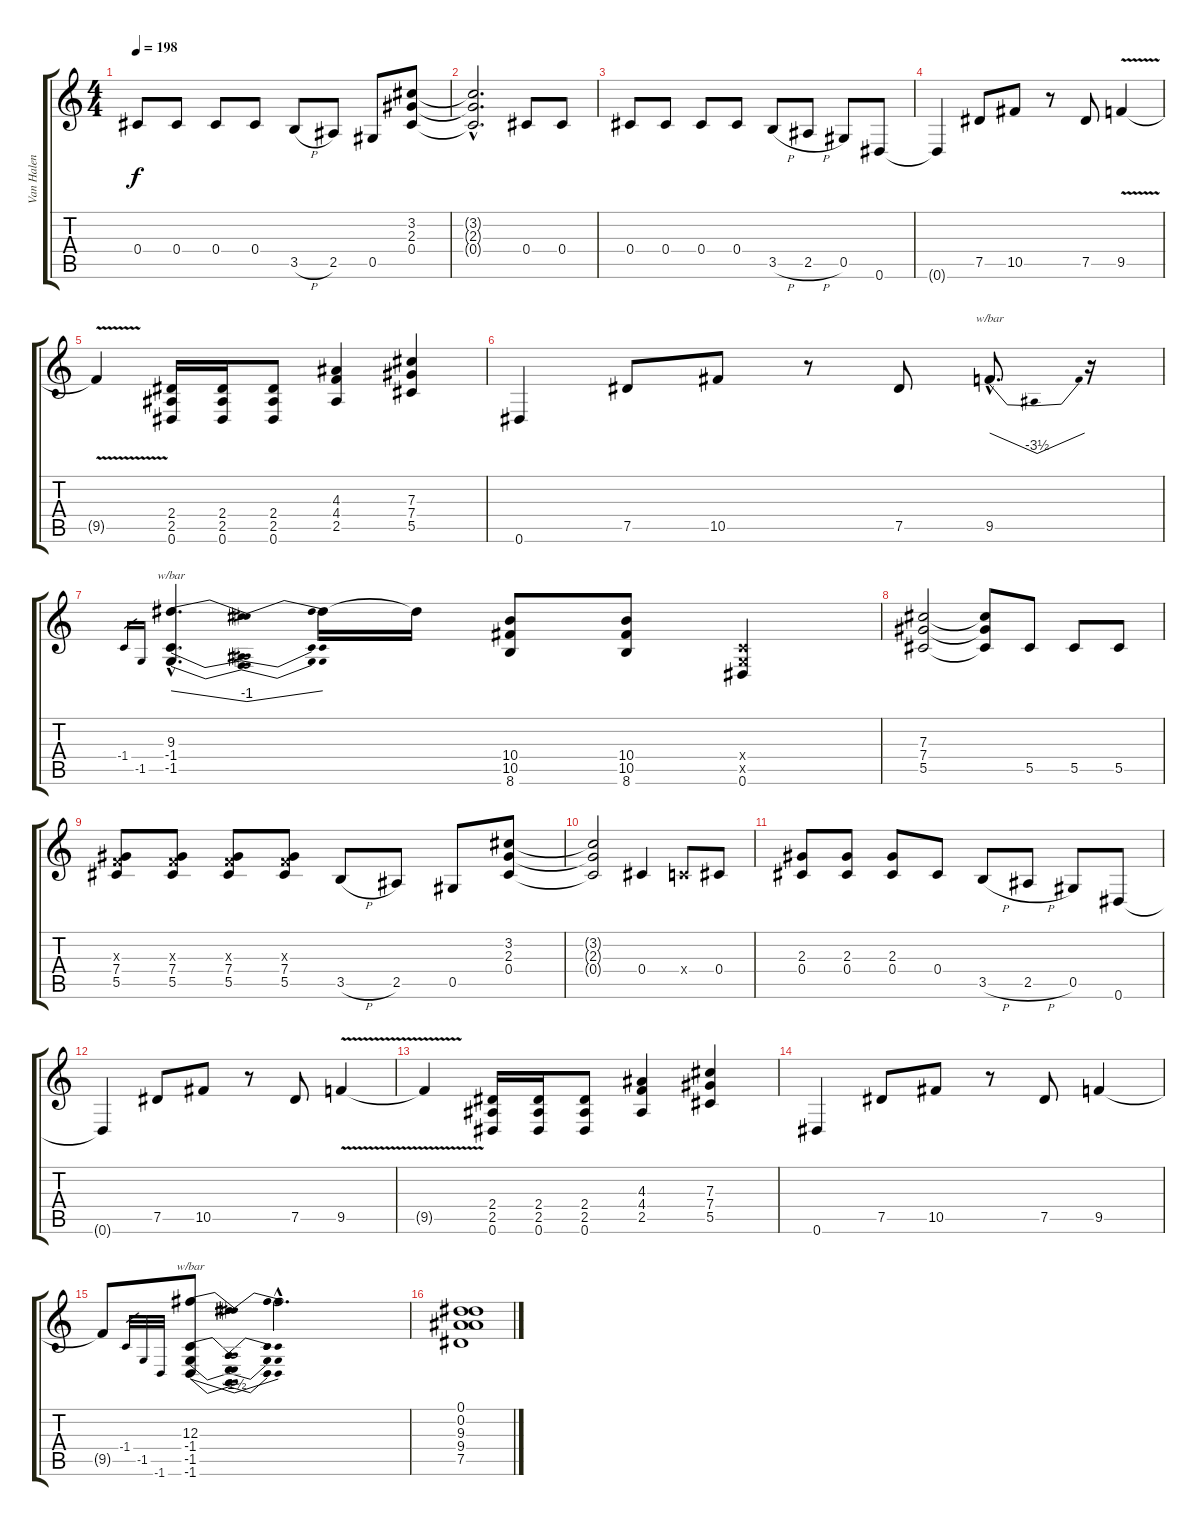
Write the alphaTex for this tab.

\track ("Van Halen" "Van Halen") {instrument overdrivenguitar}
\staff {score tabs}
\tuning (Eb4 Bb3 Gb3 Db3 Ab2 Eb2) {hide}
\ts (4 4)
\tempo 198
\clef g2
\ks c
0.4.8{dy f} 0.4.8 0.4.8 0.4.8 3.5{h}.8 2.5.8 0.5.8 (3.2 2.3 0.4).8 |
(3.2{hac t} 2.3{hac t} 0.4{hac t}).2{d} 0.4.8 0.4.8 |
0.4.8 0.4.8 0.4.8 0.4.8 3.5{h}.8 2.5{h}.8 0.5.8 0.6.8 |
0.6{t}.4 7.5.8 10.5.8 r.8 7.5.8 9.5{v}.4 |
9.5{t}.4 (2.4 2.5 0.6).16 (2.4 2.5 0.6).16 (2.4 2.5 0.6).8 (4.3 4.4 2.5).4 (7.3 7.4 5.5).4 |
0.6.4 7.5.8 10.5.8 r.8 7.5.8 9.5{hac}.8{d tbe (dip default 0 0 30 -14 60 0)} r.16 |
-1.4.16{gr} -1.5.16{gr} (9.3{hac} -1.4{hac} -1.5{hac}).4{d tbe (dip default 0 0 30 -4 60 0)} 9.3{t}.16 9.3{t}.16 (10.4 10.5 8.6).8 (10.4 10.5 8.6).8 (-1.4{x} -1.5{x} 0.6).4 |
(7.3 7.4 5.5).2 (7.3{t} 7.4{t} 5.5{t}).8 5.5.8 5.5.8 5.5.8 |
(-1.3{x} 7.4 5.5).8 (-1.3{x} 7.4 5.5).8 (-1.3{x} 7.4 5.5).8 (-1.3{x} 7.4 5.5).8 3.5{h}.8 2.5.8 0.5.8 (3.2 2.3 0.4).8 |
(3.2{t} 2.3{t} 0.4{t}).2 0.4.4 -1.4{x}.8 0.4.8 |
(2.3 0.4).8 (2.3 0.4).8 (2.3 0.4).8 0.4.8 3.5{h}.8 2.5{h}.8 0.5.8 0.6.8 |
0.6{t}.4 7.5.8 10.5.8 r.8 7.5.8 9.5{v}.4 |
9.5{t}.4 (2.4 2.5 0.6).16 (2.4 2.5 0.6).16 (2.4 2.5 0.6).8 (4.3 4.4 2.5).4 (7.3 7.4 5.5).4 |
0.6.4 7.5.8 10.5.8 r.8 7.5.8 9.5.4 |
9.5{t}.8 -1.4.32{gr} -1.5.32{gr} -1.6.32{gr} (12.3 -1.4 -1.5 -1.6).8{tbe (dip default 0 0 30 -6 60 0)} 12.3{hac t}.2{d} |
(0.1 0.2 9.3 9.4 7.5).1
